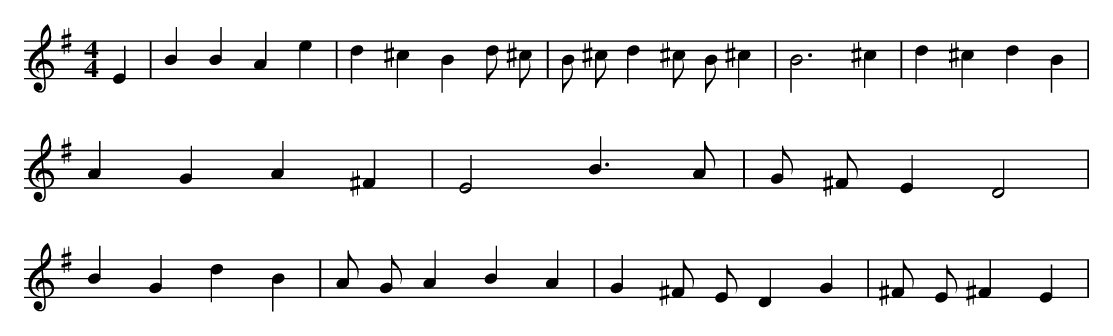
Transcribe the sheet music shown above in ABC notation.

X:1
M:4/4
L:1/8
K:G
E2 | B2 B2 A2 e2 | d2 ^c2 B2 d ^c | B ^c d2 ^c B ^c2 | B6 ^c2 | d2 ^c2 d2 B2 | A2 G2 A2 ^F2 | E4 B3 A | G ^F E2 D4 | B2 G2 d2 B2 | A G A2 B2 A2 | G2 ^F E D2 G2 | ^F E ^F2 E2 |
